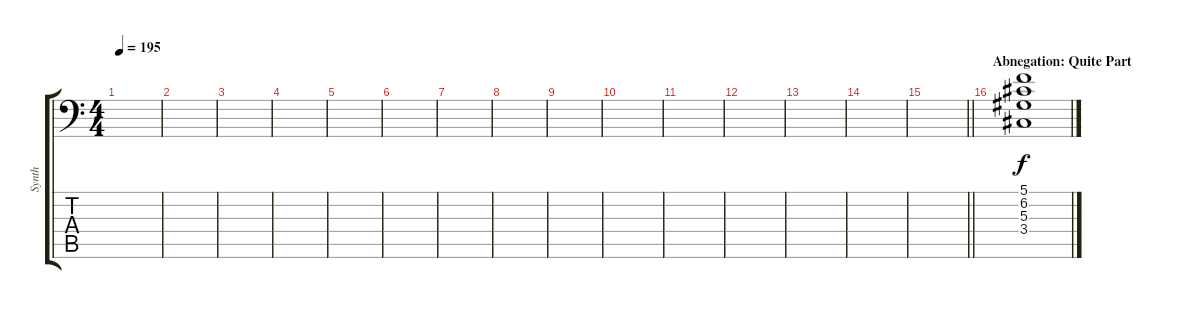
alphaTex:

\track ("Synth" "Synth") {instrument pad7halo}
\staff {score tabs}
\tuning (C4 G3 Eb3 Bb2 F2 Bb1) {hide}
\ts (4 4)
\tempo 195
\clef f4
\ks c
|
|
|
|
|
|
|
|
|
|
|
|
|
|
\barLineRight lightlight
|
\section ("" "Abnegation: Quite Part")
(5.1 6.2 5.3 3.4).1{instrument pad7halo}
